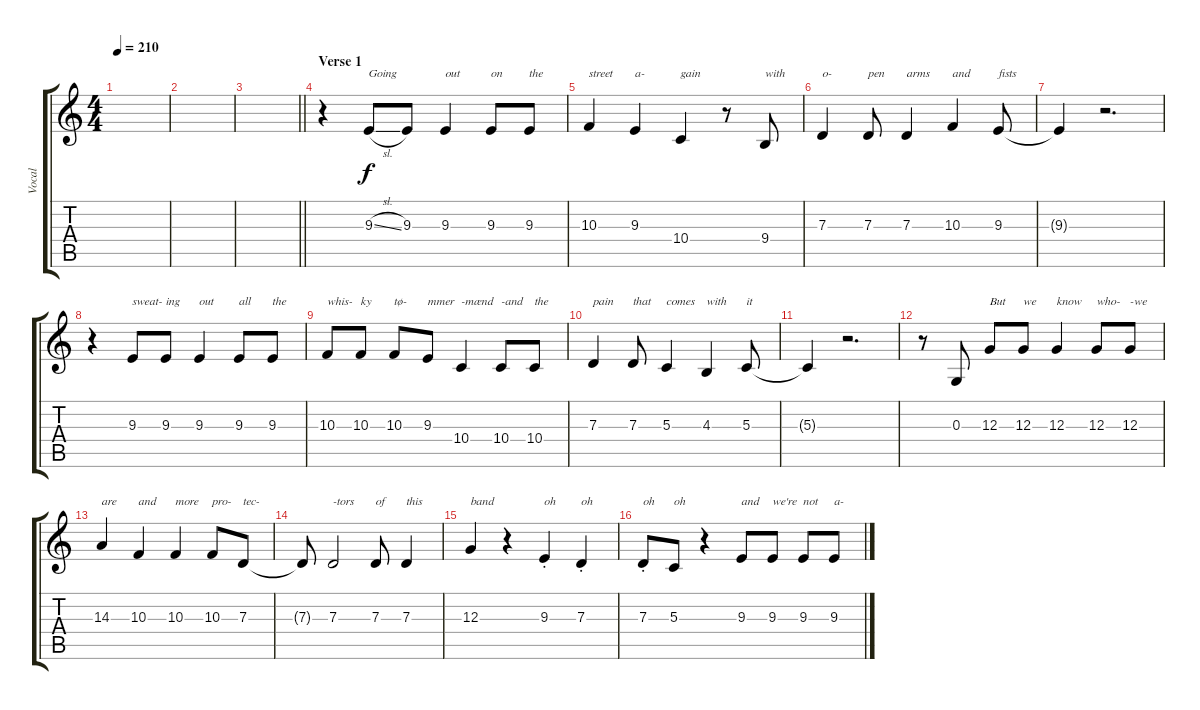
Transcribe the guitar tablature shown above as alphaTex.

\track ("Vocal" "Vocal") {instrument clarinet}
\staff {score tabs}
\tuning (E4 B3 G3 D3 A2 E2) {hide}
\ts (4 4)
\tempo 210
\clef g2
\ks c
|
|
\barLineRight lightlight
|
\section ("" "Verse 1")
r.4 9.3{sl}.8{txt "Going"} 9.3.8 9.3.4{txt "out"} 9.3.8{txt "on"} 9.3.8{txt "the"} |
10.3.4{txt "street"} 9.3.4{txt "a-"} 10.4.4{txt "gain"} r.8 9.4.8{txt "with"} |
7.3.4{txt "o-"} 7.3.8{txt "pen"} 7.3.4{txt "arms"} 10.3.4{txt "and"} 9.3.8{txt "fists"} |
9.3{t}.4 r.2{d} |
r.4 9.3.8{txt "sweat-"} 9.3.8{txt "ing"} 9.3.4{txt "out"} 9.3.8{txt "all"} 9.3.8{txt "the"} |
10.3.8{txt "whis-"} 10.3.8{txt "ky"} 10.3.8{txt "tø-"} 9.3.8{txt "mmer"} 10.4.4{txt "-mænd"} 10.4.8{txt "-and"} 10.4.8{txt "the"} |
7.3.4{txt "pain"} 7.3.8{txt "that"} 5.3.4{txt "comes"} 4.3.4{txt "with"} 5.3.8{txt "it"} |
5.3{t}.4 r.2{d} |
r.8 0.3.8 12.3.8{txt "But"} 12.3.8{txt "we"} 12.3.4{txt "know"} 12.3.8{txt "who-"} 12.3.8{txt "-we"} |
14.3.4{txt "are"} 10.3.4{txt "and"} 10.3.4{txt "more"} 10.3.8{txt "pro-"} 7.3.8{txt "tec-"} |
7.3{t}.8 7.3.2{txt "-tors"} 7.3.8{txt "of"} 7.3.4{txt "this"} |
12.3.4{txt "band"} r.4 9.3{st}.4{txt "oh"} 7.3{st}.4{txt "oh"} |
7.3{st}.8{txt "oh"} 5.3.8{txt "oh"} r.4 9.3.8{txt "and"} 9.3.8{txt "we're"} 9.3.8{txt "not"} 9.3.8{txt "a-"}
